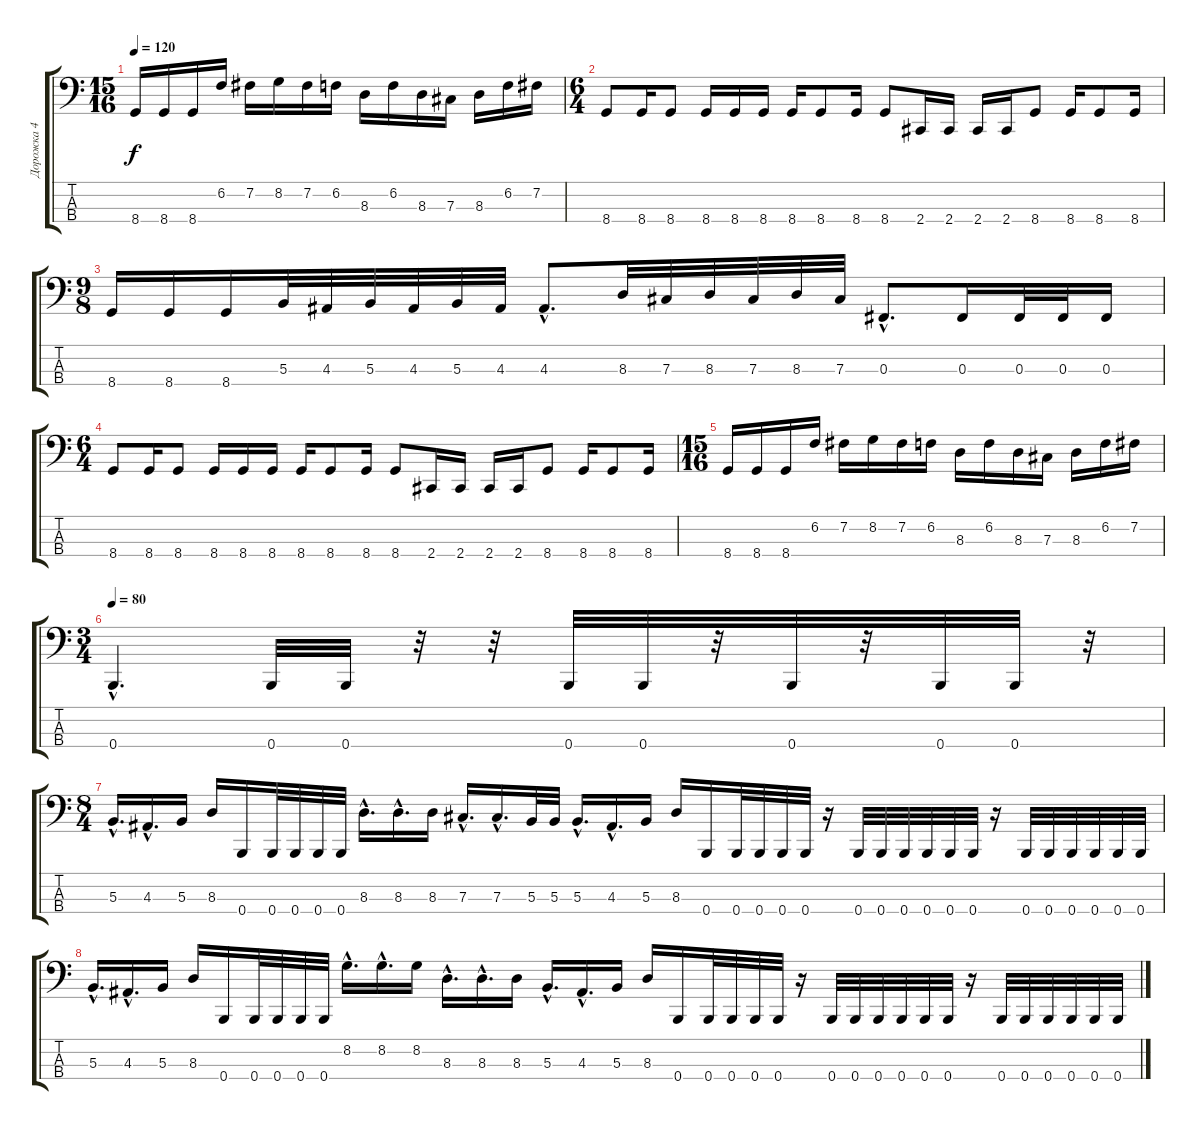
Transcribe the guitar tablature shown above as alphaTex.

\track ("Дорожка 4" "Дорожка 4") {instrument electricbasspick}
\staff {score tabs}
\tuning (E2 B1 Gb1 B0) {hide}
\ts (15 16)
\tempo 120
\clef f4
\ks c
8.4.16{dy f} 8.4.16 8.4.16 6.2.16 7.2.16 8.2.16 7.2.16 6.2.16 8.3.16 6.2.16 8.3.16 7.3.16 8.3.16 6.2.16 7.2.16 |
\ts (6 4)
8.4.8 8.4.16 8.4.8 8.4.16 8.4.16 8.4.16 8.4.16 8.4.8 8.4.16 8.4.8 2.4.16 2.4.16 2.4.16 2.4.16 8.4.8 8.4.16 8.4.8 8.4.16 |
\ts (9 8)
8.4.16 8.4.16 8.4.16 5.3.32 4.3.32 5.3.32 4.3.32 5.3.32 4.3.32 4.3{hac}.8{d} 8.3.32 7.3.32 8.3.32 7.3.32 8.3.32 7.3.32 0.3{hac}.8{d} 0.3.16 0.3.32 0.3.32 0.3.16 |
\ts (6 4)
8.4.8 8.4.16 8.4.8 8.4.16 8.4.16 8.4.16 8.4.16 8.4.8 8.4.16 8.4.8 2.4.16 2.4.16 2.4.16 2.4.16 8.4.8 8.4.16 8.4.8 8.4.16 |
\ts (15 16)
8.4.16 8.4.16 8.4.16 6.2.16 7.2.16 8.2.16 7.2.16 6.2.16 8.3.16 6.2.16 8.3.16 7.3.16 8.3.16 6.2.16 7.2.16 |
\ts (3 4)
\tempo 80
0.4{hac}.4{d} 0.4.32 0.4.32 r.32 r.32 0.4.32 0.4.32 r.32 0.4.32 r.32 0.4.32 0.4.32 r.32 |
\ts (8 4)
5.3{hac}.16{d} 4.3{hac}.16{d} 5.3.16 8.3.16 0.4.16 0.4.32 0.4.32 0.4.32 0.4.32 8.3{hac}.16{d} 8.3{hac}.16{d} 8.3.16 7.3{hac}.16{d} 7.3{hac}.16{d} 5.3.32 5.3.32 5.3{hac}.16{d} 4.3{hac}.16{d} 5.3.16 8.3.16 0.4.16 0.4.32 0.4.32 0.4.32 0.4.32 r.16 0.4.32 0.4.32 0.4.32 0.4.32 0.4.32 0.4.32 r.16 0.4.32 0.4.32 0.4.32 0.4.32 0.4.32 0.4.32 |
5.3{hac}.16{d} 4.3{hac}.16{d} 5.3.16 8.3.16 0.4.16 0.4.32 0.4.32 0.4.32 0.4.32 8.2{hac}.16{d} 8.2{hac}.16{d} 8.2.16 8.3{hac}.16{d} 8.3{hac}.16{d} 8.3.16 5.3{hac}.16{d} 4.3{hac}.16{d} 5.3.16 8.3.16 0.4.16 0.4.32 0.4.32 0.4.32 0.4.32 r.16 0.4.32 0.4.32 0.4.32 0.4.32 0.4.32 0.4.32 r.16 0.4.32 0.4.32 0.4.32 0.4.32 0.4.32 0.4.32
